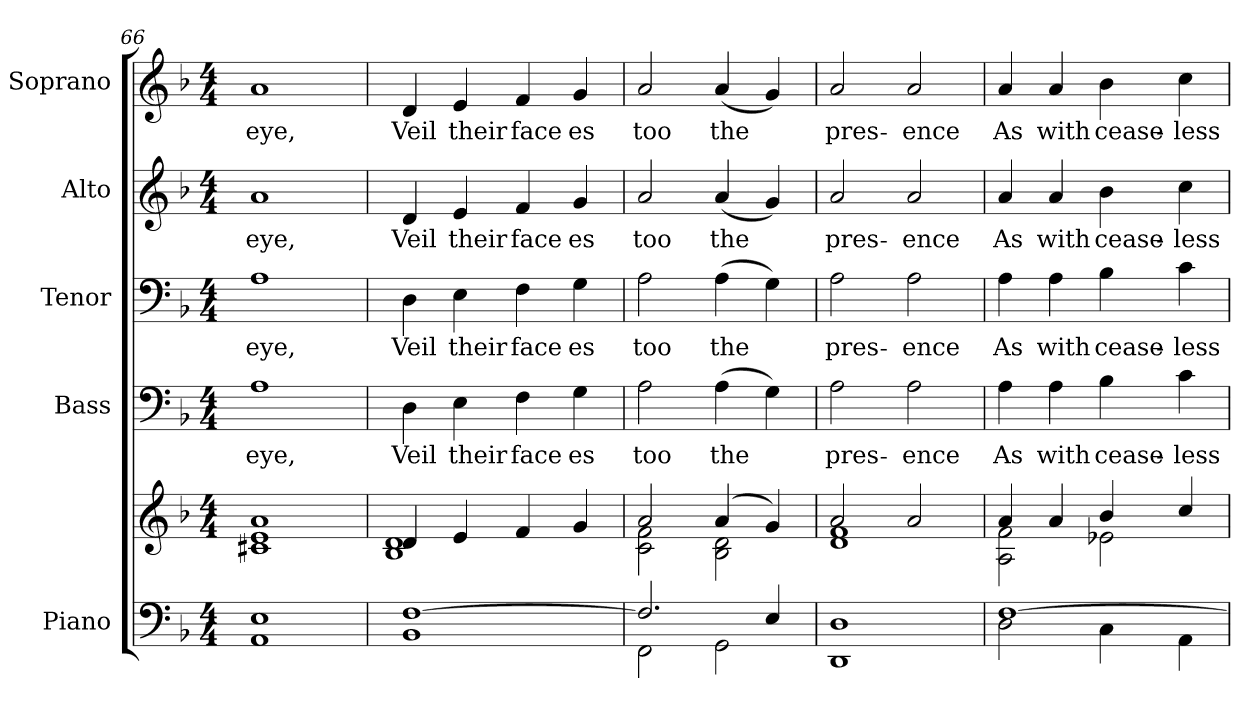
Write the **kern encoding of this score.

**kern	**kern	**kern	**text	**kern	**text	**kern	**text	**kern	**text
*part5	*part5	*part4	*part4	*part3	*part3	*part2	*part2	*part1	*part1
*staff6	*staff5	*staff4	*staff4	*staff3	*staff3	*staff2	*staff2	*staff1	*staff1
*I"Piano	*	*I"Bass	*	*I"Tenor	*	*I"Alto	*	*I"Soprano	*
*I'Pno.	*	*I'B.	*	*I'T.	*	*I'A.	*	*I'S.	*
!!LO:PB:g=z
*clefF4	*clefG2	*clefF4	*	*clefF4	*	*clefG2	*	*clefG2	*
*k[b-]	*k[b-]	*k[b-]	*	*k[b-]	*	*k[b-]	*	*k[b-]	*
*F:	*F:	*F:	*	*F:	*	*F:	*	*F:	*
*M4/4	*M4/4	*M4/4	*	*M4/4	*	*M4/4	*	*M4/4	*
=66	=66	=66	=66	=66	=66	=66	=66	=66	=66
*^	*^	*	*	*	*	*	*	*	*
!	!	!	!	!	!LO:LY:b:color=#000000	!	!	!	!	!	!
!	!	!	!	!	!	!	!LO:LY:b:color=#000000	!	!	!	!
!	!	!	!	!	!	!	!	!	!LO:LY:b:color=#000000	!	!
!	!	!	!	!	!	!	!	!	!	!	!LO:LY:b:color=#000000
1Ei	1AAi	1ai	1c#Xi 1ei	1Ai	eye,	1Ai	eye,	1ai	eye,	1ai	eye,
=67	=67	=67	=67	=67	=67	=67	=67	=67	=67	=67	=67
!	!	!	!	!	!LO:LY:b:color=#000000	!	!	!	!	!	!
!	!	!	!	!	!	!	!LO:LY:b:color=#000000	!	!	!	!
!	!	!	!	!	!	!	!	!	!LO:LY:b:color=#000000	!	!
!	!	!	!	!	!	!	!	!	!	!	!LO:LY:b:color=#000000
[>1Fi	1BB-i	4di/	1B-i 1di	4Di\	Veil	4Di\	Veil	4di/	Veil	4di/	Veil
!	!	!	!	!	!LO:LY:b:color=#000000	!	!	!	!	!	!
!	!	!	!	!	!	!	!LO:LY:b:color=#000000	!	!	!	!
!	!	!	!	!	!	!	!	!	!LO:LY:b:color=#000000	!	!
!	!	!	!	!	!	!	!	!	!	!	!LO:LY:b:color=#000000
.	.	4ei/	.	4Ei\	their	4Ei\	their	4ei/	their	4ei/	their
!	!	!	!	!	!LO:LY:b:color=#000000	!	!	!	!	!	!
!	!	!	!	!	!	!	!LO:LY:b:color=#000000	!	!	!	!
!	!	!	!	!	!	!	!	!	!LO:LY:b:color=#000000	!	!
!	!	!	!	!	!	!	!	!	!	!	!LO:LY:b:color=#000000
.	.	4fi/	.	4Fi\	face	4Fi\	face	4fi/	face	4fi/	face
!	!	!	!	!	!LO:LY:b:color=#000000	!	!	!	!	!	!
!	!	!	!	!	!	!	!LO:LY:b:color=#000000	!	!	!	!
!	!	!	!	!	!	!	!	!	!LO:LY:b:color=#000000	!	!
!	!	!	!	!	!	!	!	!	!	!	!LO:LY:b:color=#000000
.	.	4gi/	.	4Gi\	es	4Gi\	es	4gi/	es	4gi/	es
=68	=68	=68	=68	=68	=68	=68	=68	=68	=68	=68	=68
!	!	!	!	!	!LO:LY:b:color=#000000	!	!	!	!	!	!
!	!	!	!	!	!	!	!LO:LY:b:color=#000000	!	!	!	!
!	!	!	!	!	!	!	!	!	!LO:LY:b:color=#000000	!	!
!	!	!	!	!	!	!	!	!	!	!	!LO:LY:b:color=#000000
2.Fi/]	2FFi\	2ai/	2ci\ 2fi	2Ai\	too	2Ai\	too	2ai/	too	2ai/	too
!	!	!	!	!	!LO:LY:b:color=#000000	!	!	!	!	!	!
!	!	!	!	!	!	!	!LO:LY:b:color=#000000	!	!	!	!
!	!	!	!	!	!	!	!	!	!LO:LY:b:color=#000000	!	!
!	!	!	!	!	!	!	!	!	!	!	!LO:LY:b:color=#000000
.	2GGi\	(4ai/	2B-i\ 2di	(4Ai\	the	(4Ai\	the	(4ai/	the	(4ai/	the
4Ei/	.	4gi/)	.	4Gi\)	.	4Gi\)	.	4gi/)	.	4gi/)	.
!!LO:PB:g=z
=69	=69	=69	=69	=69	=69	=69	=69	=69	=69	=69	=69
!	!	!	!	!	!LO:LY:b:color=#000000	!	!	!	!	!	!
!	!	!	!	!	!	!	!LO:LY:b:color=#000000	!	!	!	!
!	!	!	!	!	!	!	!	!	!LO:LY:b:color=#000000	!	!
!	!	!	!	!	!	!	!	!	!	!	!LO:LY:b:color=#000000
1Di	1DDi	2ai/	1di 1fi	2Ai\	pres-	2Ai\	pres-	2ai/	pres-	2ai/	pres-
!	!	!	!	!	!LO:LY:b:color=#000000	!	!	!	!	!	!
!	!	!	!	!	!	!	!LO:LY:b:color=#000000	!	!	!	!
!	!	!	!	!	!	!	!	!	!LO:LY:b:color=#000000	!	!
!	!	!	!	!	!	!	!	!	!	!	!LO:LY:b:color=#000000
.	.	2ai/	.	2Ai\	-ence	2Ai\	-ence	2ai/	-ence	2ai/	-ence
=70	=70	=70	=70	=70	=70	=70	=70	=70	=70	=70	=70
!	!	!	!	!	!LO:LY:b:color=#000000	!	!	!	!	!	!
!	!	!	!	!	!	!	!LO:LY:b:color=#000000	!	!	!	!
!	!	!	!	!	!	!	!	!	!LO:LY:b:color=#000000	!	!
!	!	!	!	!	!	!	!	!	!	!	!LO:LY:b:color=#000000
[>1Fi	2Di\	4ai/	2Ai\ 2fi	4Ai\	As	4Ai\	As	4ai/	As	4ai/	As
!	!	!	!	!	!LO:LY:b:color=#000000	!	!	!	!	!	!
!	!	!	!	!	!	!	!LO:LY:b:color=#000000	!	!	!	!
!	!	!	!	!	!	!	!	!	!LO:LY:b:color=#000000	!	!
!	!	!	!	!	!	!	!	!	!	!	!LO:LY:b:color=#000000
.	.	4ai/	.	4Ai\	with	4Ai\	with	4ai/	with	4ai/	with
!	!	!	!	!	!LO:LY:b:color=#000000	!	!	!	!	!	!
!	!	!	!	!	!	!	!LO:LY:b:color=#000000	!	!	!	!
!	!	!	!	!	!	!	!	!	!LO:LY:b:color=#000000	!	!
!	!	!	!	!	!	!	!	!	!	!	!LO:LY:b:color=#000000
.	4Ci\	4b-i/	2e-Xi\	4B-i\	cease-	4B-i\	cease-	4b-i\	cease-	4b-i\	cease-
!	!	!	!	!	!LO:LY:b:color=#000000	!	!	!	!	!	!
!	!	!	!	!	!	!	!LO:LY:b:color=#000000	!	!	!	!
!	!	!	!	!	!	!	!	!	!LO:LY:b:color=#000000	!	!
!	!	!	!	!	!	!	!	!	!	!	!LO:LY:b:color=#000000
.	4AAi\	4cci/	.	4ci\	-less	4ci\	-less	4cci\	-less	4cci\	-less
*v	*v	*	*	*	*	*	*	*	*	*	*
*	*v	*v	*	*	*	*	*	*	*	*
=	=	=	=	=	=	=	=	=	=
*-	*-	*-	*-	*-	*-	*-	*-	*-	*-
